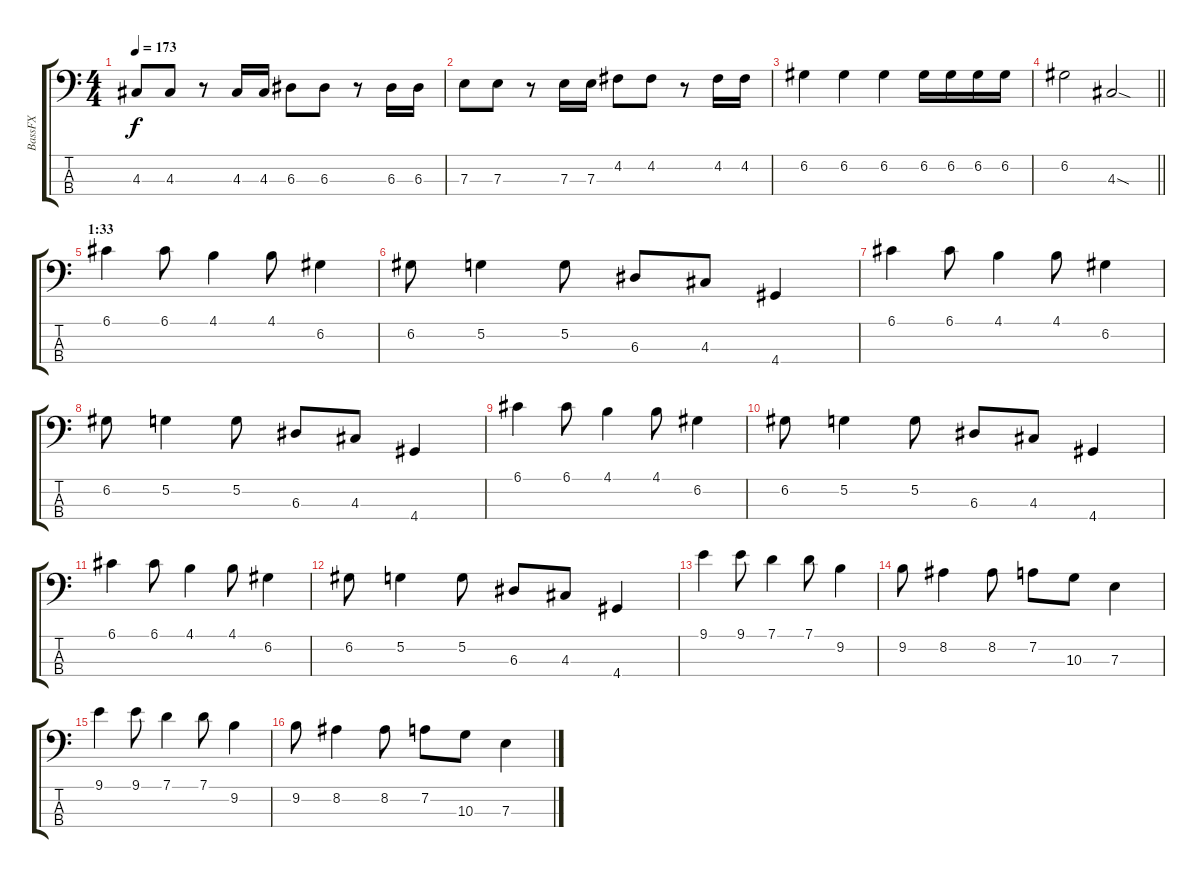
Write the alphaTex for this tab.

\track ("BassFX" "BassFX") {instrument slapbass2}
\staff {score tabs}
\tuning (G2 D2 A1 E1) {hide}
\ts (4 4)
\tempo 173
\clef f4
\ks c
4.3.8{dy f} 4.3.8 r.8 4.3.16 4.3.16 6.3.8 6.3.8 r.8 6.3.16 6.3.16 |
7.3.8 7.3.8 r.8 7.3.16 7.3.16 4.2.8 4.2.8 r.8 4.2.16 4.2.16 |
6.2.4 6.2.4 6.2.4 6.2.16 6.2.16 6.2.16 6.2.16 |
\barLineRight lightlight
6.2.2 4.3{sod}.2 |
\section ("" "1:33")
6.1.4 6.1.8 4.1.4 4.1.8 6.2.4 |
6.2.8 5.2.4 5.2.8 6.3.8 4.3.8 4.4.4 |
6.1.4 6.1.8 4.1.4 4.1.8 6.2.4 |
6.2.8 5.2.4 5.2.8 6.3.8 4.3.8 4.4.4 |
6.1.4 6.1.8 4.1.4 4.1.8 6.2.4 |
6.2.8 5.2.4 5.2.8 6.3.8 4.3.8 4.4.4 |
6.1.4 6.1.8 4.1.4 4.1.8 6.2.4 |
6.2.8 5.2.4 5.2.8 6.3.8 4.3.8 4.4.4 |
9.1.4 9.1.8 7.1.4 7.1.8 9.2.4 |
9.2.8 8.2.4 8.2.8 7.2.8 10.3.8 7.3.4 |
9.1.4 9.1.8 7.1.4 7.1.8 9.2.4 |
9.2.8 8.2.4 8.2.8 7.2.8 10.3.8 7.3.4
